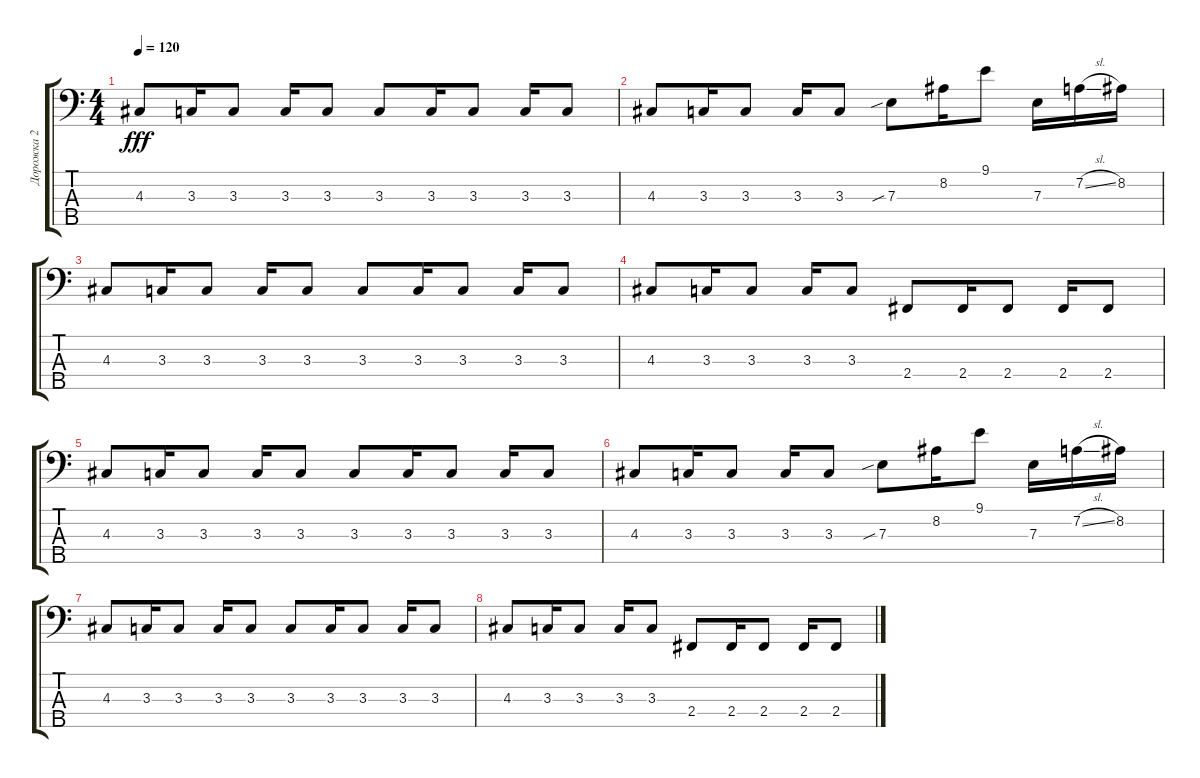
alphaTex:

\track ("Дорожка 2" "Дорожка 2") {instrument electricbassfinger}
\staff {score tabs}
\tuning (G2 D2 A1 E1 B0) {hide}
\ts (4 4)
\tempo 120
\clef f4
\ks c
4.3.8{dy fff} 3.3.16 3.3.8 3.3.16 3.3.8 3.3.8 3.3.16 3.3.8 3.3.16 3.3.8 |
4.3.8 3.3.16 3.3.8 3.3.16 3.3.8 7.3{sib}.8 8.2.16 9.1.8 7.3.16 7.2{sl}.16 8.2.16 |
4.3.8 3.3.16 3.3.8 3.3.16 3.3.8 3.3.8 3.3.16 3.3.8 3.3.16 3.3.8 |
4.3.8 3.3.16 3.3.8 3.3.16 3.3.8 2.4.8 2.4.16 2.4.8 2.4.16 2.4.8 |
4.3.8 3.3.16 3.3.8 3.3.16 3.3.8 3.3.8 3.3.16 3.3.8 3.3.16 3.3.8 |
4.3.8 3.3.16 3.3.8 3.3.16 3.3.8 7.3{sib}.8 8.2.16 9.1.8 7.3.16 7.2{sl}.16 8.2.16 |
4.3.8 3.3.16 3.3.8 3.3.16 3.3.8 3.3.8 3.3.16 3.3.8 3.3.16 3.3.8 |
4.3.8 3.3.16 3.3.8 3.3.16 3.3.8 2.4.8 2.4.16 2.4.8 2.4.16 2.4.8
